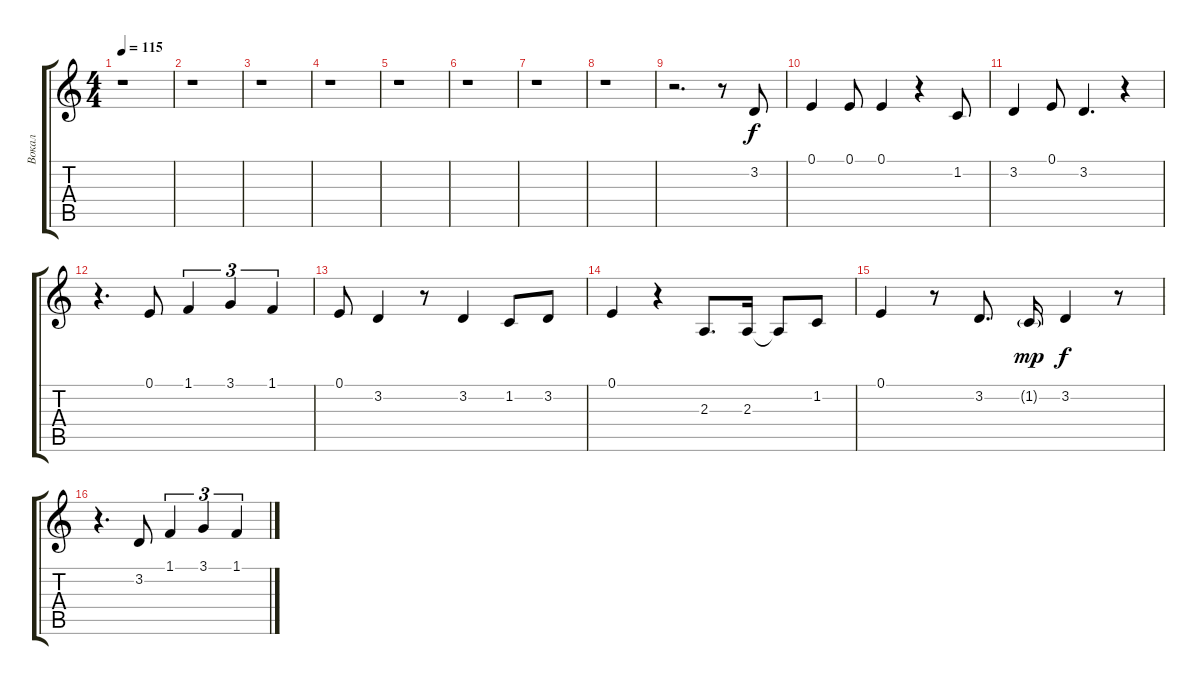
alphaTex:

\track ("Вокал" "Вокал") {instrument sopranosax}
\staff {score tabs}
\tuning (E4 B3 G3 D3 A2 E2) {hide}
\ts (4 4)
\tempo 115
\clef g2
\ks c
r.1{dy f} |
r.1 |
r.1 |
r.1 |
r.1 |
r.1 |
r.1 |
r.1 |
r.2{d} r.8 3.2.8 |
0.1.4 0.1.8 0.1.4 r.4 1.2.8 |
3.2.4 0.1.8 3.2.4{d} r.4 |
r.4{d} 0.1.8 1.1.4{tu (3 2)} 3.1.4{tu (3 2)} 1.1.4{tu (3 2)} |
0.1.8 3.2.4 r.8 3.2.4 1.2.8 3.2.8 |
0.1.4 r.4 2.3.8{d} 2.3.16 2.3{t}.8 1.2.8 |
0.1.4 r.8 3.2.8{d} 1.2{g}.16{dy mp} 3.2.4{dy f} r.8 |
r.4{d} 3.2.8 1.1.4{tu (3 2)} 3.1.4{tu (3 2)} 1.1.4{tu (3 2)}
